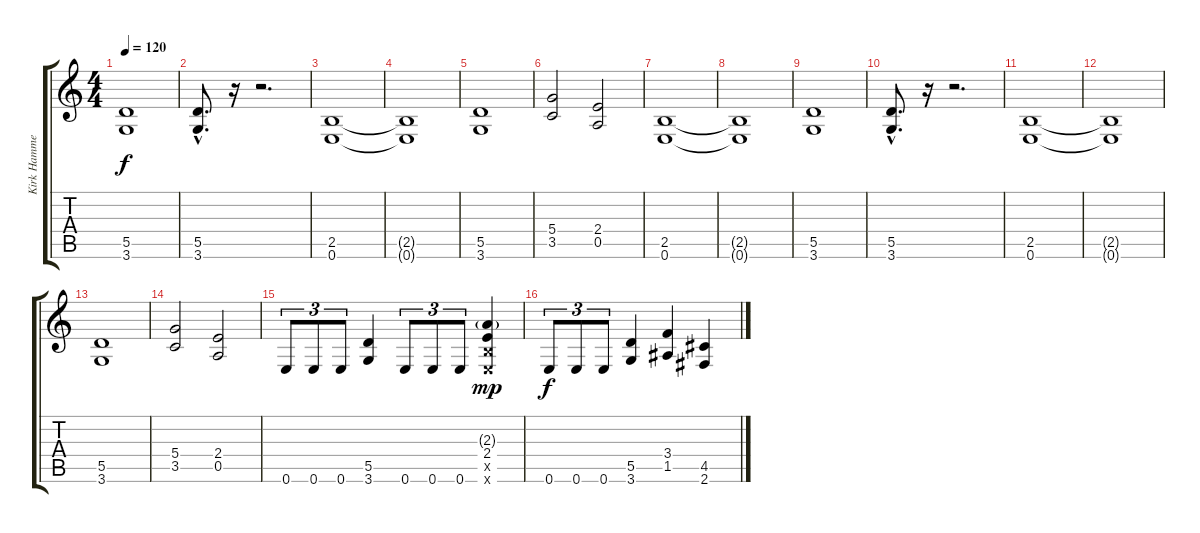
\track ("Kirk Hammett" "Kirk Hamme") {instrument distortionguitar}
\staff {score tabs}
\tuning (E4 B3 G3 D3 A2 E2) {hide}
\ts (4 4)
\tempo 120
\clef g2
\ks c
(5.5 3.6).1{dy f} |
(5.5{hac} 3.6{hac}).8{d} r.16 r.2{d} |
(2.5 0.6).1 |
(2.5{t} 0.6{t}).1 |
(5.5 3.6).1 |
(5.4 3.5).2 (2.4 0.5).2 |
(2.5 0.6).1 |
(2.5{t} 0.6{t}).1 |
(5.5 3.6).1 |
(5.5{hac} 3.6{hac}).8{d} r.16 r.2{d} |
(2.5 0.6).1 |
(2.5{t} 0.6{t}).1 |
(5.5 3.6).1 |
(5.4 3.5).2 (2.4 0.5).2 |
0.6.8{tu (3 2)} 0.6.8{tu (3 2)} 0.6.8{tu (3 2)} (5.5 3.6).4 0.6.8{tu (3 2)} 0.6.8{tu (3 2)} 0.6.8{tu (3 2)} (2.3{g} 2.4 2.5{x} 0.6{x}).4{dy mp} |
0.6.8{tu (3 2) dy f} 0.6.8{tu (3 2)} 0.6.8{tu (3 2)} (5.5 3.6).4 (3.4 1.5).4 (4.5 2.6).4
